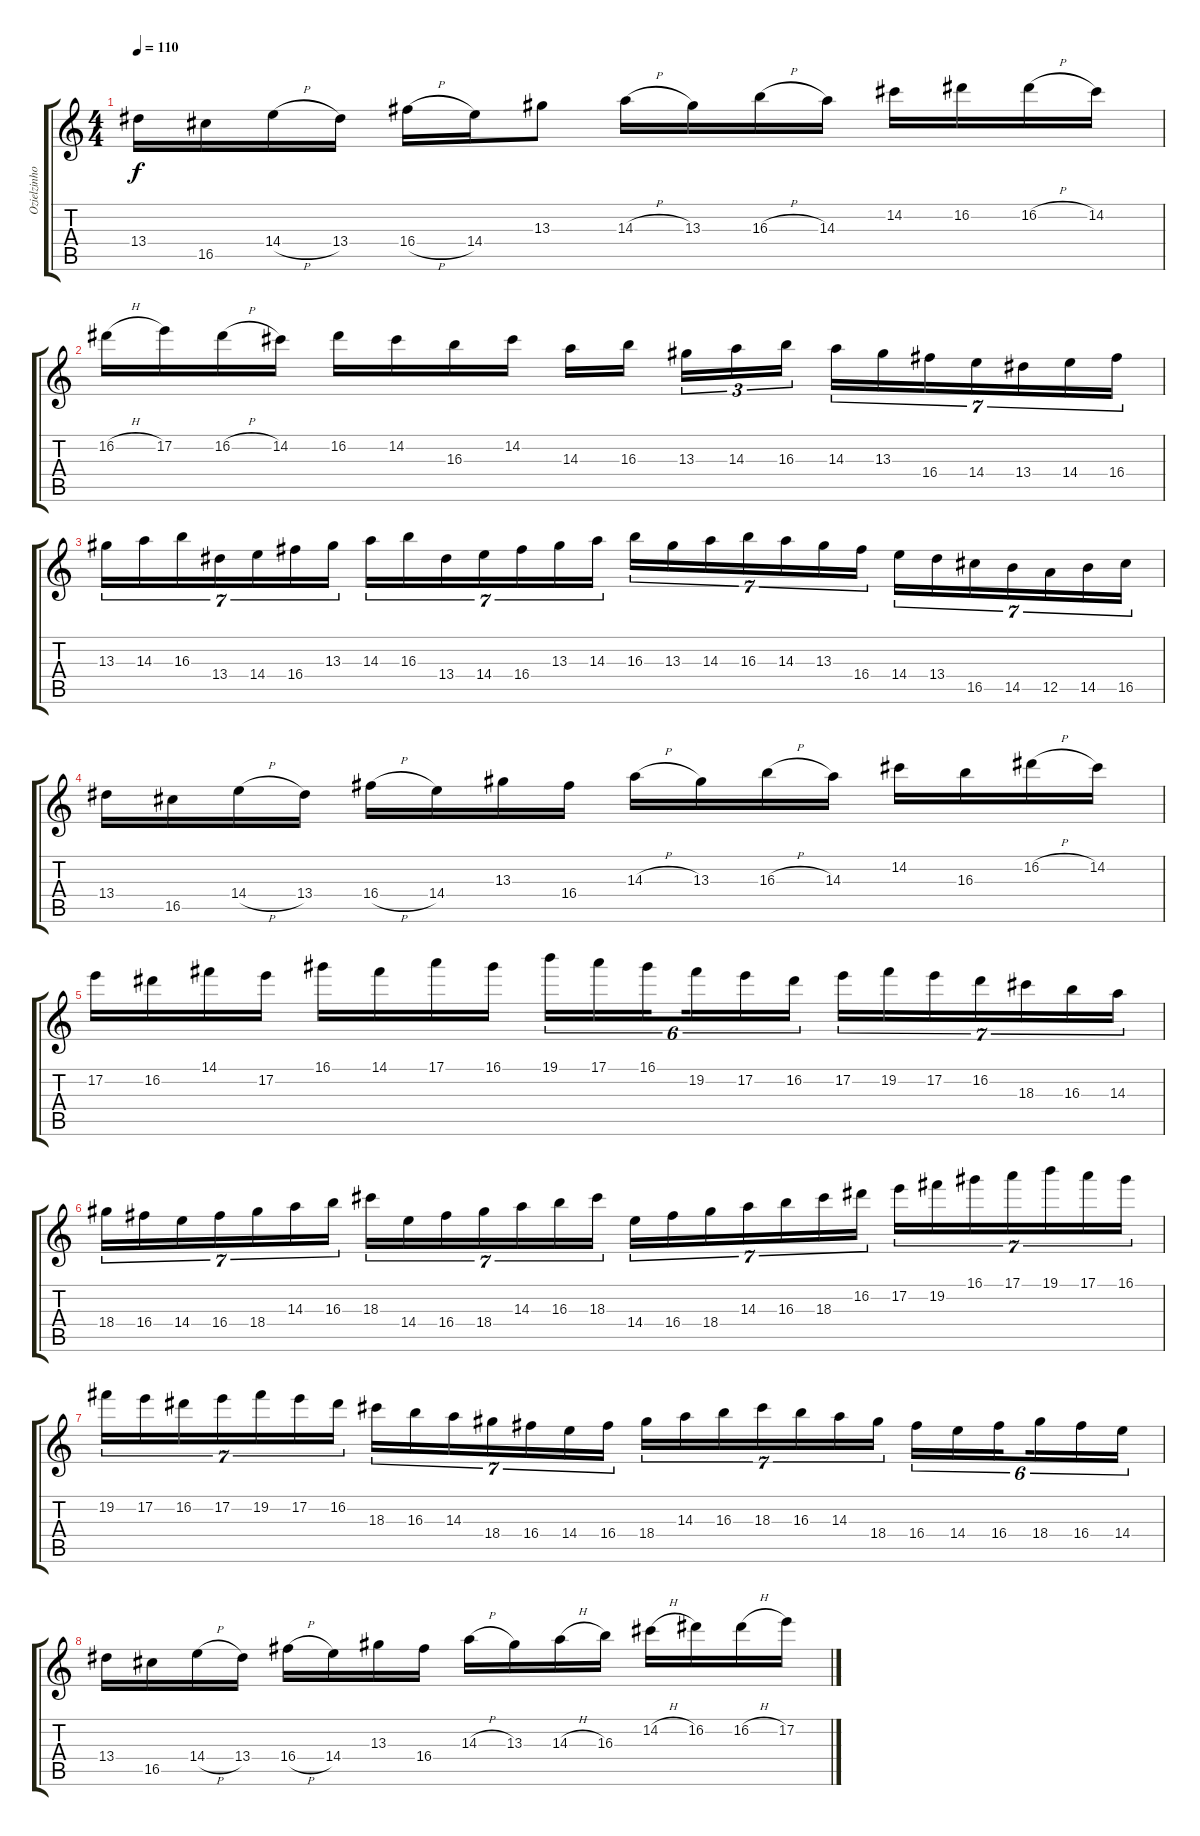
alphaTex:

\track ("Ozielzinho" "Ozielzinho") {instrument overdrivenguitar}
\staff {score tabs}
\tuning (E4 B3 G3 D3 A2 E2) {hide}
\ts (4 4)
\tempo 110
\clef g2
\ks c
13.4.16{dy f} 16.5.16 14.4{h}.16 13.4.16 16.4{h}.16 14.4.16 13.3.8 14.3{h}.16 13.3.16 16.3{h}.16 14.3.16 14.2.16 16.2.16 16.2{h}.16 14.2.16 |
16.2{h}.16 17.2.16 16.2{h}.16 14.2.16 16.2.16 14.2.16 16.3.16 14.2.16 14.3.16 16.3.16{beam splitsecondary} 13.3.16{tu (3 2)} 14.3.16{tu (3 2)} 16.3.16{tu (3 2)} 14.3.16{tu (7 4)} 13.3.16{tu (7 4)} 16.4.16{tu (7 4)} 14.4.16{tu (7 4)} 13.4.16{tu (7 4)} 14.4.16{tu (7 4)} 16.4.16{tu (7 4)} |
13.3.16{tu (7 4)} 14.3.16{tu (7 4)} 16.3.16{tu (7 4)} 13.4.16{tu (7 4)} 14.4.16{tu (7 4)} 16.4.16{tu (7 4)} 13.3.16{tu (7 4)} 14.3.16{tu (7 4)} 16.3.16{tu (7 4)} 13.4.16{tu (7 4)} 14.4.16{tu (7 4)} 16.4.16{tu (7 4)} 13.3.16{tu (7 4)} 14.3.16{tu (7 4)} 16.3.16{tu (7 4)} 13.3.16{tu (7 4)} 14.3.16{tu (7 4)} 16.3.16{tu (7 4)} 14.3.16{tu (7 4)} 13.3.16{tu (7 4)} 16.4.16{tu (7 4)} 14.4.16{tu (7 4)} 13.4.16{tu (7 4)} 16.5.16{tu (7 4)} 14.5.16{tu (7 4)} 12.5.16{tu (7 4)} 14.5.16{tu (7 4)} 16.5.16{tu (7 4)} |
13.4.16 16.5.16 14.4{h}.16 13.4.16 16.4{h}.16 14.4.16 13.3.16 16.4.16 14.3{h}.16 13.3.16 16.3{h}.16 14.3.16 14.2.16 16.3.16 16.2{h}.16 14.2.16 |
17.2.16 16.2.16 14.1.16 17.2.16 16.1.16 14.1.16 17.1.16 16.1.16 19.1.16{tu (6 4)} 17.1.16{tu (6 4)} 16.1.16{tu (6 4) beam splitsecondary} 19.2.16{tu (6 4)} 17.2.16{tu (6 4)} 16.2.16{tu (6 4)} 17.2.16{tu (7 4)} 19.2.16{tu (7 4)} 17.2.16{tu (7 4)} 16.2.16{tu (7 4)} 18.3.16{tu (7 4)} 16.3.16{tu (7 4)} 14.3.16{tu (7 4)} |
18.4.16{tu (7 4)} 16.4.16{tu (7 4)} 14.4.16{tu (7 4)} 16.4.16{tu (7 4)} 18.4.16{tu (7 4)} 14.3.16{tu (7 4)} 16.3.16{tu (7 4)} 18.3.16{tu (7 4)} 14.4.16{tu (7 4)} 16.4.16{tu (7 4)} 18.4.16{tu (7 4)} 14.3.16{tu (7 4)} 16.3.16{tu (7 4)} 18.3.16{tu (7 4)} 14.4.16{tu (7 4)} 16.4.16{tu (7 4)} 18.4.16{tu (7 4)} 14.3.16{tu (7 4)} 16.3.16{tu (7 4)} 18.3.16{tu (7 4)} 16.2.16{tu (7 4)} 17.2.16{tu (7 4)} 19.2.16{tu (7 4)} 16.1.16{tu (7 4)} 17.1.16{tu (7 4)} 19.1.16{tu (7 4)} 17.1.16{tu (7 4)} 16.1.16{tu (7 4)} |
19.2.16{tu (7 4)} 17.2.16{tu (7 4)} 16.2.16{tu (7 4)} 17.2.16{tu (7 4)} 19.2.16{tu (7 4)} 17.2.16{tu (7 4)} 16.2.16{tu (7 4)} 18.3.16{tu (7 4)} 16.3.16{tu (7 4)} 14.3.16{tu (7 4)} 18.4.16{tu (7 4)} 16.4.16{tu (7 4)} 14.4.16{tu (7 4)} 16.4.16{tu (7 4)} 18.4.16{tu (7 4)} 14.3.16{tu (7 4)} 16.3.16{tu (7 4)} 18.3.16{tu (7 4)} 16.3.16{tu (7 4)} 14.3.16{tu (7 4)} 18.4.16{tu (7 4)} 16.4.16{tu (6 4)} 14.4.16{tu (6 4)} 16.4.16{tu (6 4) beam splitsecondary} 18.4.16{tu (6 4)} 16.4.16{tu (6 4)} 14.4.16{tu (6 4)} |
13.4.16 16.5.16 14.4{h}.16 13.4.16 16.4{h}.16 14.4.16 13.3.16 16.4.16 14.3{h}.16 13.3.16 14.3{h}.16 16.3.16 14.2{h}.16 16.2.16 16.2{h}.16 17.2.16
